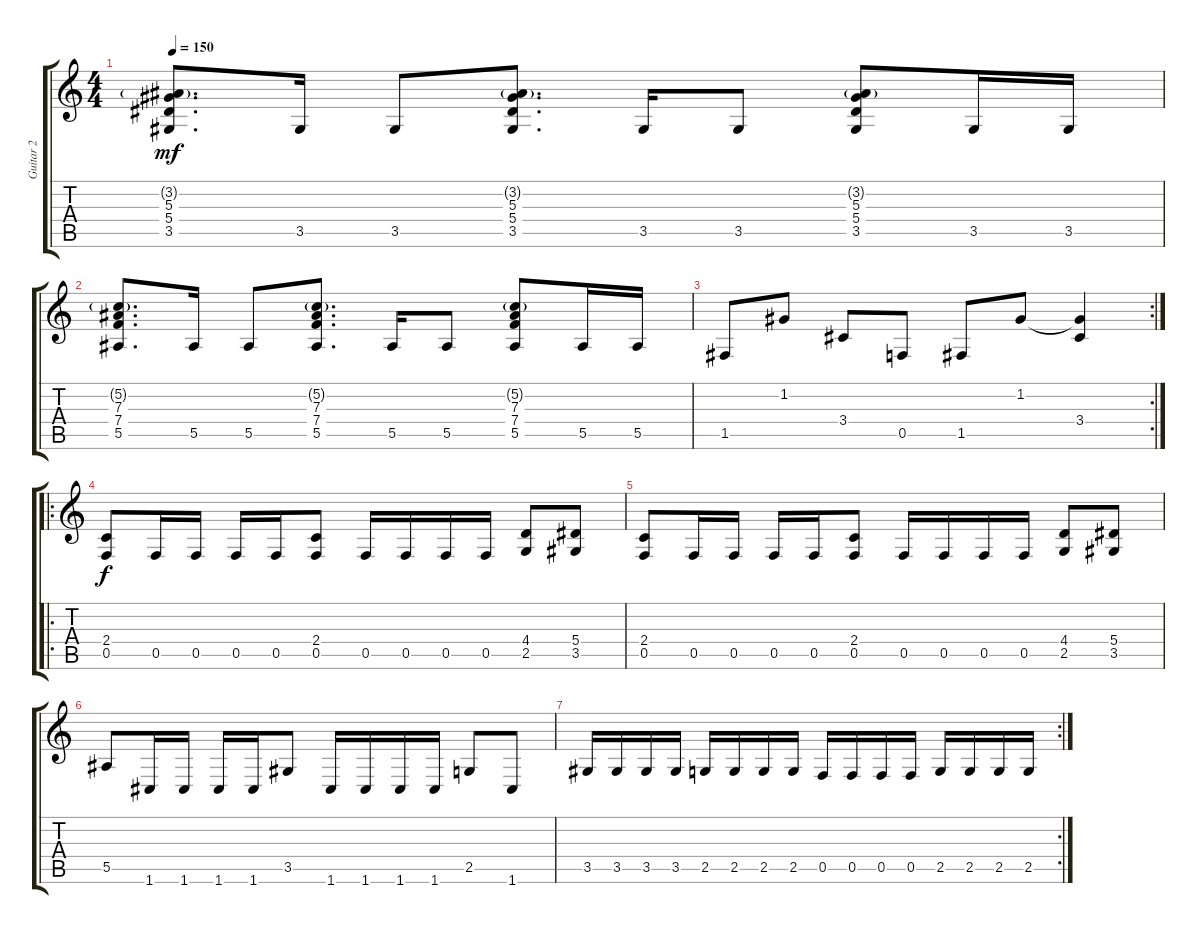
\track ("Guitar 2" "Guitar 2") {instrument distortionguitar}
\staff {score tabs}
\tuning (C4 G3 Eb3 Bb2 F2 C2) {hide}
\ts (4 4)
\tempo 150
\clef g2
\ks c
(3.2{g} 5.3 5.4 3.5).8{d dy mf} 3.5.16 3.5.8 (3.2{g} 5.3 5.4 3.5).8{d} 3.5.16 3.5.8 (3.2{g} 5.3 5.4 3.5).8 3.5.16 3.5.16 |
(5.2{g} 7.3 7.4 5.5).8{d} 5.5.16 5.5.8 (5.2{g} 7.3 7.4 5.5).8{d} 5.5.16 5.5.8 (5.2{g} 7.3 7.4 5.5).8 5.5.16 5.5.16 |
\rc 2
1.5.8 1.2.8 3.4.8 0.5.8 1.5.8 1.2.8 (1.2{t} 3.4).4 |
\ro
(2.4 0.5).8{dy f} 0.5.16 0.5.16 0.5.16 0.5.16 (2.4 0.5).8 0.5.16 0.5.16 0.5.16 0.5.16 (4.4 2.5).8 (5.4 3.5).8 |
(2.4 0.5).8 0.5.16 0.5.16 0.5.16 0.5.16 (2.4 0.5).8 0.5.16 0.5.16 0.5.16 0.5.16 (4.4 2.5).8 (5.4 3.5).8 |
5.5.8 1.6.16 1.6.16 1.6.16 1.6.16 3.5.8 1.6.16 1.6.16 1.6.16 1.6.16 2.5.8 1.6.8 |
\rc 2
3.5.16 3.5.16 3.5.16 3.5.16 2.5.16 2.5.16 2.5.16 2.5.16 0.5.16 0.5.16 0.5.16 0.5.16 2.5.16 2.5.16 2.5.16 2.5.16
